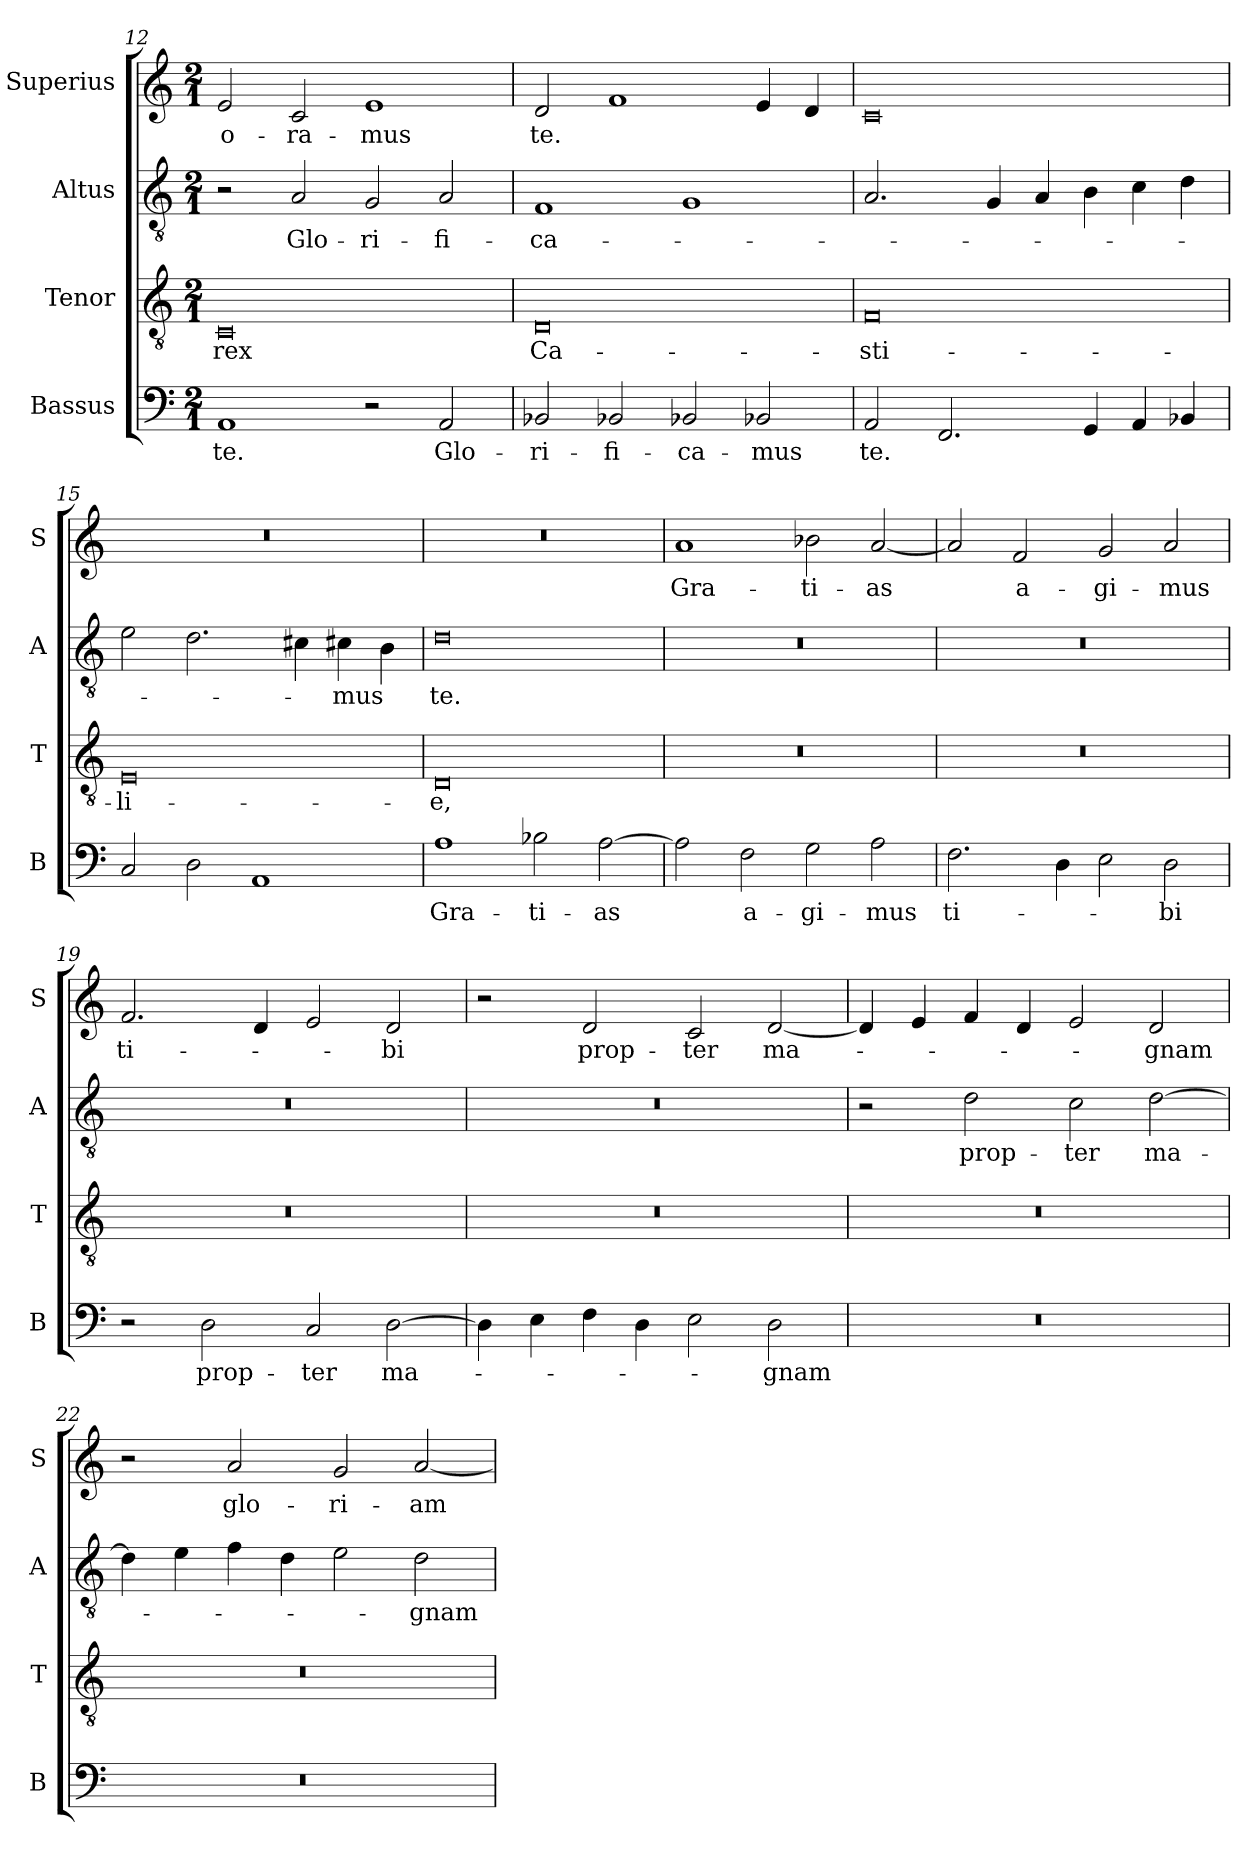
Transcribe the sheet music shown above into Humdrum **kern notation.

**kern	**text	**kern	**text	**kern	**text	**kern	**text
*part4	*part4	*part3	*part3	*part2	*part2	*part1	*part1
*staff4	*staff4	*staff3	*staff3	*staff2	*staff2	*staff1	*staff1
*I"Bassus	*	*I"Tenor	*	*I"Altus	*	*I"Superius	*
*I'B	*	*I'T	*	*I'A	*	*I'S	*
*clefF4	*	*clefGv2	*	*clefGv2	*	*clefG2	*
*k[]	*	*k[]	*	*k[]	*	*k[]	*
*M2/1	*	*M2/1	*	*M2/1	*	*M2/1	*
=12	=12	=12	=12	=12	=12	=12	=12
1AA	te.	0C	rex	2r	.	2e/	-o-
.	.	.	.	2A/	Glo-	2c/	-ra-
2r	.	.	.	2G/	-ri-	1e	-mus
2AA/	Glo-	.	.	2A/	-fi-	.	.
=13	=13	=13	=13	=13	=13	=13	=13
2BB-X/	-ri-	0D	Ca-	1F	-ca-	2d/	te.
2BB-X/	-fi-	.	.	.	.	1f	.
2BB-X/	-ca-	.	.	1G	.	.	.
2BB-X/	-mus	.	.	.	.	4e/	.
.	.	.	.	.	.	4d/	.
=14	=14	=14	=14	=14	=14	=14	=14
2AA/	te.	0F	-sti-	2.A/	.	0c	.
2.FF/	.	.	.	.	.	.	.
.	.	.	.	4G/	.	.	.
.	.	.	.	4A/	.	.	.
4GG/	.	.	.	4B\	.	.	.
4AA/	.	.	.	4c\	.	.	.
4BB-X/	.	.	.	4d\	.	.	.
=15	=15	=15	=15	=15	=15	=15	=15
2C/	.	0E	-li-	2e\	.	0r	.
2D\	.	.	.	2.d\	.	.	.
1AA	.	.	.	.	.	.	.
.	.	.	.	4c#X\	.	.	.
.	.	.	.	4c#X\	-mus	.	.
.	.	.	.	4B\	.	.	.
=16	=16	=16	=16	=16	=16	=16	=16
1A	Gra-	0D	-e,	0d	te.	0r	.
2B-X\	-ti-	.	.	.	.	.	.
[2A\	-as	.	.	.	.	.	.
=17	=17	=17	=17	=17	=17	=17	=17
2A\]	.	0r	.	0r	.	1a	Gra-
2F\	a-	.	.	.	.	.	.
2G\	-gi-	.	.	.	.	2b-X\	-ti-
2A\	-mus	.	.	.	.	[2a/	-as
=18	=18	=18	=18	=18	=18	=18	=18
2.F\	ti-	0r	.	0r	.	2a/]	.
.	.	.	.	.	.	2f/	a-
4D\	.	.	.	.	.	.	.
2E\	.	.	.	.	.	2g/	-gi-
2D\	-bi	.	.	.	.	2a/	-mus
=19	=19	=19	=19	=19	=19	=19	=19
2r	.	0r	.	0r	.	2.f/	ti-
2D\	prop-	.	.	.	.	.	.
.	.	.	.	.	.	4d/	.
2C/	-ter	.	.	.	.	2e/	.
[2D\	ma-	.	.	.	.	2d/	-bi
=20	=20	=20	=20	=20	=20	=20	=20
4D\]	.	0r	.	0r	.	2r	.
4E\	.	.	.	.	.	.	.
4F\	.	.	.	.	.	2d/	prop-
4D\	.	.	.	.	.	.	.
2E\	.	.	.	.	.	2c/	-ter
2D\	-gnam	.	.	.	.	[2d/	ma-
=21	=21	=21	=21	=21	=21	=21	=21
0r	.	0r	.	2r	.	4d/]	.
.	.	.	.	.	.	4e/	.
.	.	.	.	2d\	prop-	4f/	.
.	.	.	.	.	.	4d/	.
.	.	.	.	2c\	-ter	2e/	.
.	.	.	.	[2d\	ma-	2d/	-gnam
=22	=22	=22	=22	=22	=22	=22	=22
0r	.	0r	.	4d\]	.	2r	.
.	.	.	.	4e\	.	.	.
.	.	.	.	4f\	.	2a/	glo-
.	.	.	.	4d\	.	.	.
.	.	.	.	2e\	.	2g/	-ri-
.	.	.	.	2d\	-gnam	[2a/	-am
=	=	=	=	=	=	=	=
*-	*-	*-	*-	*-	*-	*-	*-
